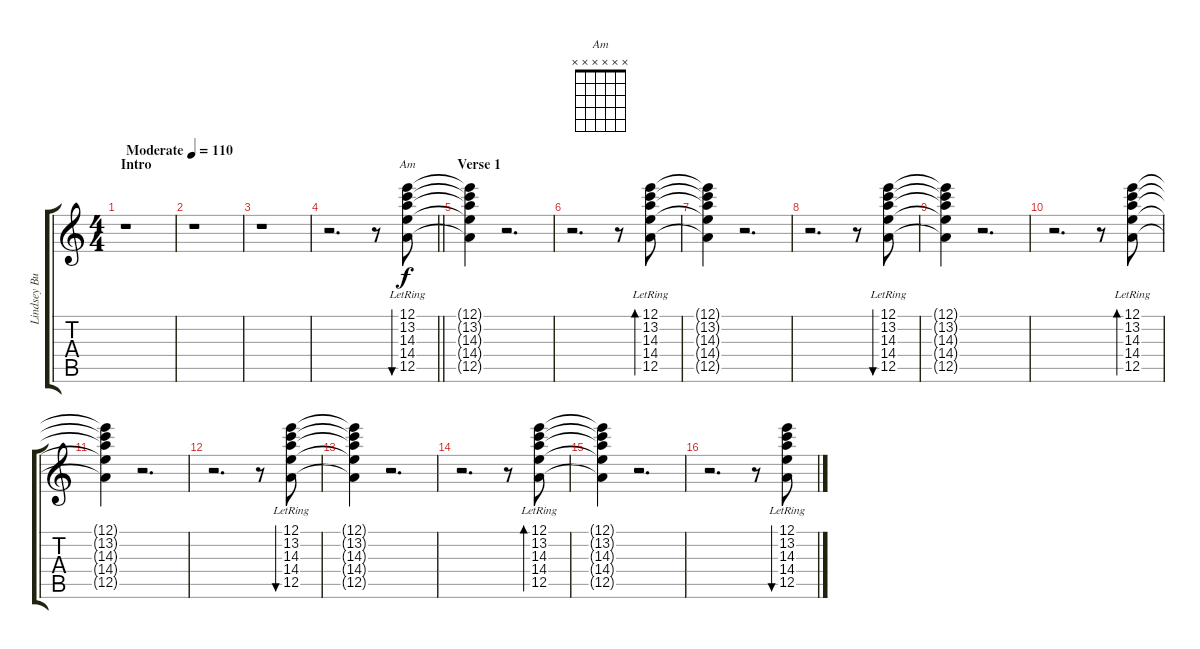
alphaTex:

\track ("Lindsey Buckingham (Lead)" "Lindsey Bu") {instrument overdrivenguitar}
\staff {score tabs}
\tuning (E4 B3 G3 D3 A2 E2) {hide}
\chord ("Am" x x x x x x)
\ts (4 4)
\section ("" "Intro")
\tempo (110 "Moderate")
\clef g2
\ks aminor
r.1{dy f instrument overdrivenguitar} |
r.1 |
r.1 |
\barLineRight lightlight
r.2{d} r.8 (12.1{lr} 13.2{lr} 14.3{lr} 14.4{lr} 12.5{lr}).8{bu 480 ch "Am" instrument acousticguitarsteel} |
\section ("" "Verse 1")
(12.1{t} 13.2{t} 14.3{t} 14.4{t} 12.5{t}).4 r.2{d} |
r.2{d} r.8 (12.1{lr} 13.2{lr} 14.3{lr} 14.4{lr} 12.5{lr}).8{bd 480} |
(12.1{t} 13.2{t} 14.3{t} 14.4{t} 12.5{t}).4 r.2{d} |
r.2{d} r.8 (12.1{lr} 13.2{lr} 14.3{lr} 14.4{lr} 12.5{lr}).8{bu 480} |
(12.1{t} 13.2{t} 14.3{t} 14.4{t} 12.5{t}).4 r.2{d} |
r.2{d} r.8 (12.1{lr} 13.2{lr} 14.3{lr} 14.4{lr} 12.5{lr}).8{bd 480} |
(12.1{t} 13.2{t} 14.3{t} 14.4{t} 12.5{t}).4 r.2{d} |
r.2{d} r.8 (12.1{lr} 13.2{lr} 14.3{lr} 14.4{lr} 12.5{lr}).8{bu 240} |
(12.1{t} 13.2{t} 14.3{t} 14.4{t} 12.5{t}).4 r.2{d} |
r.2{d} r.8 (12.1{lr} 13.2{lr} 14.3{lr} 14.4{lr} 12.5{lr}).8{bd 240} |
(12.1{t} 13.2{t} 14.3{t} 14.4{t} 12.5{t}).4 r.2{d} |
r.2{d} r.8 (12.1{lr} 13.2{lr} 14.3{lr} 14.4{lr} 12.5{lr}).8{bu 240}
